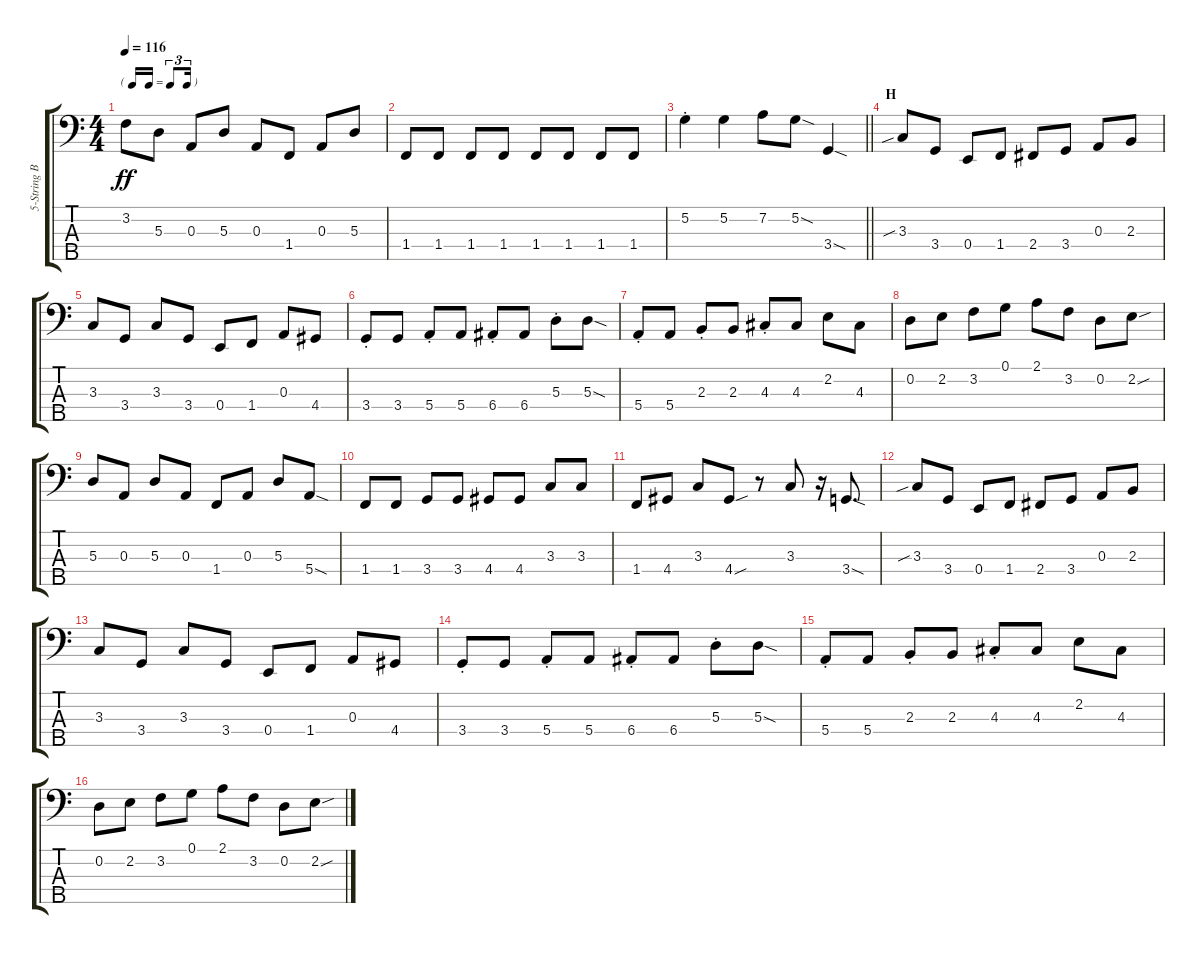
\track ("5-String Bass" "5-String B") {instrument electricbasspick}
\staff {score tabs}
\tuning (G2 D2 A1 E1 B0) {hide}
\ts (4 4)
\tf triplet16th
\tempo 116
\clef f4
\ks c
3.2.8{dy ff} 5.3.8 0.3.8 5.3.8 0.3.8 1.4.8 0.3.8 5.3.8 |
1.4.8 1.4.8 1.4.8 1.4.8 1.4.8 1.4.8 1.4.8 1.4.8 |
\barLineRight lightlight
5.2{st}.4 5.2.4 7.2.8 5.2{sod}.8 3.4{sod}.4 |
\section ("" "H")
3.3{sib}.8 3.4.8 0.4.8 1.4.8 2.4.8 3.4.8 0.3.8 2.3.8 |
3.3.8 3.4.8 3.3.8 3.4.8 0.4.8 1.4.8 0.3.8 4.4.8 |
3.4{st}.8 3.4.8 5.4{st}.8 5.4.8 6.4{st}.8 6.4.8 5.3{st}.8 5.3{sod}.8 |
5.4{st}.8 5.4.8 2.3{st}.8 2.3.8 4.3{st}.8 4.3.8 2.2.8 4.3.8 |
0.2.8 2.2.8 3.2.8 0.1.8 2.1.8 3.2.8 0.2.8 2.2{sou}.8 |
5.3.8 0.3.8 5.3.8 0.3.8 1.4.8 0.3.8 5.3.8 5.4{sod}.8 |
1.4.8 1.4.8 3.4.8 3.4.8 4.4.8 4.4.8 3.3.8 3.3.8 |
1.4.8 4.4.8 3.3.8 4.4{sou}.8 r.8 3.3.8 r.16 3.4{sod}.8{d} |
3.3{sib}.8 3.4.8 0.4.8 1.4.8 2.4.8 3.4.8 0.3.8 2.3.8 |
3.3.8 3.4.8 3.3.8 3.4.8 0.4.8 1.4.8 0.3.8 4.4.8 |
3.4{st}.8 3.4.8 5.4{st}.8 5.4.8 6.4{st}.8 6.4.8 5.3{st}.8 5.3{sod}.8 |
5.4{st}.8 5.4.8 2.3{st}.8 2.3.8 4.3{st}.8 4.3.8 2.2.8 4.3.8 |
0.2.8 2.2.8 3.2.8 0.1.8 2.1.8 3.2.8 0.2.8 2.2{sou}.8
